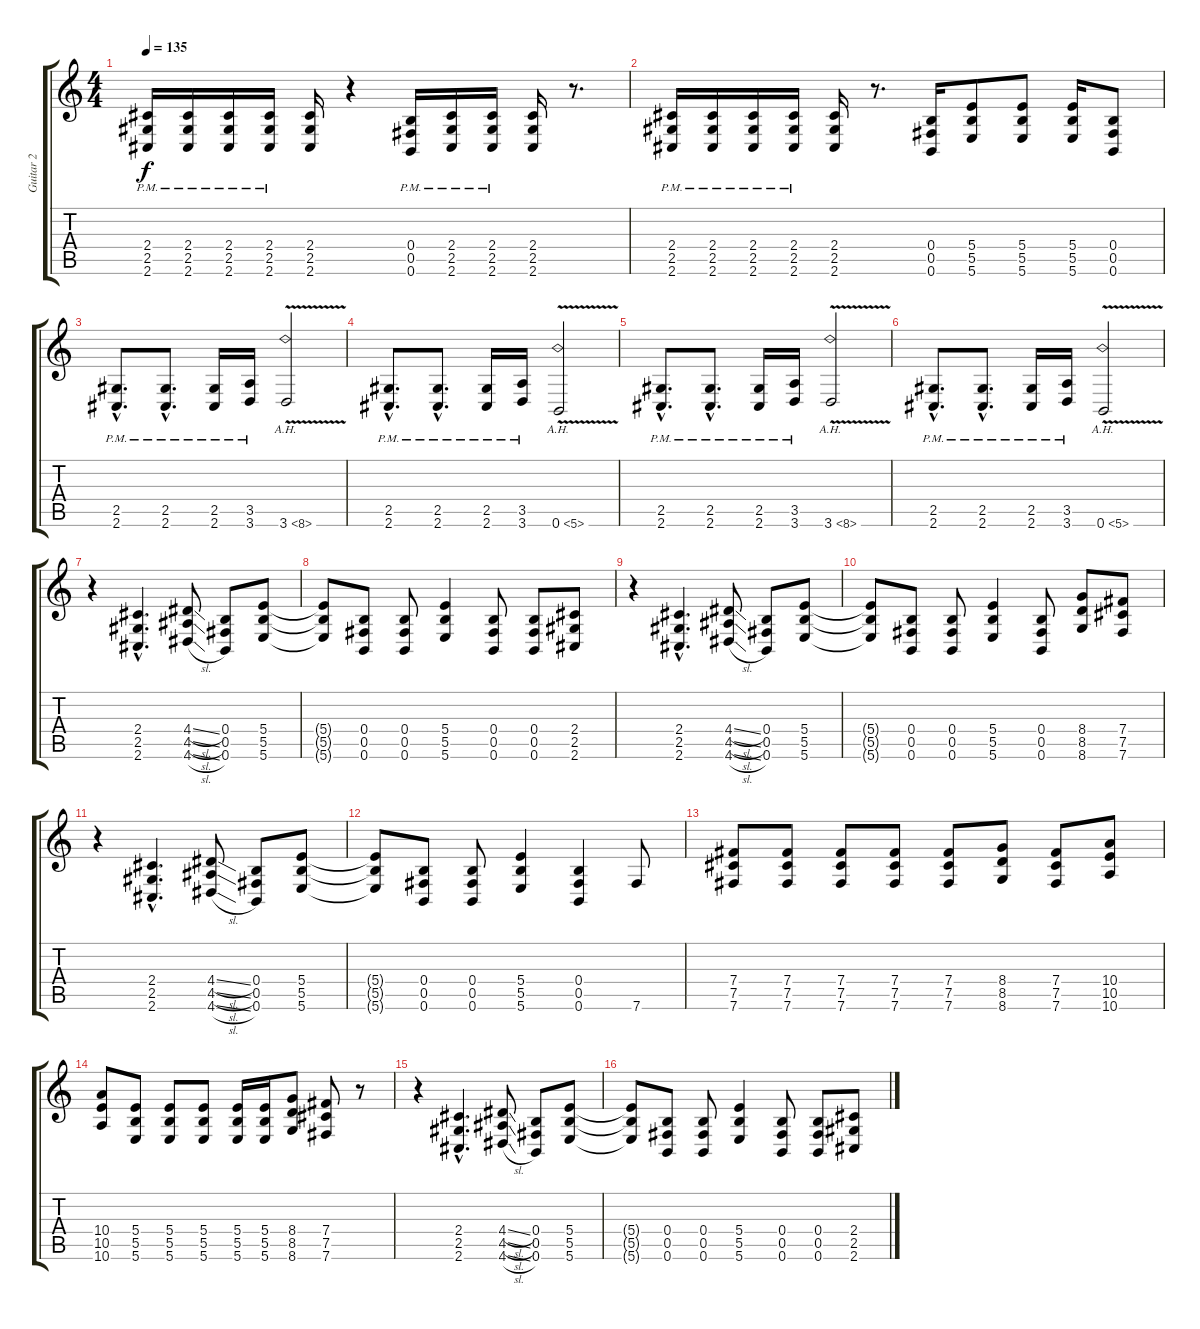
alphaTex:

\track ("Guitar 2" "Guitar 2") {instrument distortionguitar}
\staff {score tabs}
\tuning (Db4 Ab3 E3 B2 Gb2 B1) {hide}
\ts (4 4)
\tempo 135
\clef g2
\ks c
(2.4{pm} 2.5{pm} 2.6{pm}).16{dy f} (2.4{pm} 2.5{pm} 2.6{pm}).16 (2.4{pm} 2.5{pm} 2.6{pm}).16 (2.4{pm} 2.5{pm} 2.6{pm}).16 (2.4 2.5 2.6).16 r.4 (0.4{pm} 0.5{pm} 0.6{pm}).16 (2.4{pm} 2.5{pm} 2.6{pm}).16 (2.4{pm} 2.5{pm} 2.6{pm}).16 (2.4 2.5 2.6).16 r.8{d} |
(2.4{pm} 2.5{pm} 2.6{pm}).16 (2.4{pm} 2.5{pm} 2.6{pm}).16 (2.4{pm} 2.5{pm} 2.6{pm}).16 (2.4{pm} 2.5{pm} 2.6{pm}).16 (2.4 2.5 2.6).16 r.8{d} (0.4 0.5 0.6).16 (5.4 5.5 5.6).8 (5.4 5.5 5.6).8 (5.4 5.5 5.6).16 (0.4 0.5 0.6).8 |
(2.5{hac pm} 2.6{hac pm}).8{d} (2.5{hac pm} 2.6{hac pm}).8{d} (2.5{pm} 2.6{pm}).16 (3.5{pm} 3.6{pm}).16 3.6{ah 5 v}.2{instrument guitarharmonics} |
(2.5{hac pm} 2.6{hac pm}).8{d instrument distortionguitar} (2.5{hac pm} 2.6{hac pm}).8{d} (2.5{pm} 2.6{pm}).16 (3.5{pm} 3.6{pm}).16 0.6{ah 5 v}.2{instrument guitarharmonics} |
(2.5{hac pm} 2.6{hac pm}).8{d instrument distortionguitar} (2.5{hac pm} 2.6{hac pm}).8{d} (2.5{pm} 2.6{pm}).16 (3.5{pm} 3.6{pm}).16 3.6{ah 5 v}.2{instrument guitarharmonics} |
(2.5{hac pm} 2.6{hac pm}).8{d instrument distortionguitar} (2.5{hac pm} 2.6{hac pm}).8{d} (2.5{pm} 2.6{pm}).16 (3.5{pm} 3.6{pm}).16 0.6{ah 5 v}.2{instrument guitarharmonics} |
r.4{instrument distortionguitar} (2.4{hac} 2.5{hac} 2.6{hac}).4{d} (4.4{sl} 4.5{sl} 4.6{sl}).8 (0.4 0.5 0.6).8 (5.4 5.5 5.6).8 |
(5.4{t} 5.5{t} 5.6{t}).8 (0.4 0.5 0.6).8 (0.4 0.5 0.6).8 (5.4 5.5 5.6).4 (0.4 0.5 0.6).8 (0.4 0.5 0.6).8 (2.4 2.5 2.6).8 |
r.4 (2.4{hac} 2.5{hac} 2.6{hac}).4{d} (4.4{sl} 4.5{sl} 4.6{sl}).8 (0.4 0.5 0.6).8 (5.4 5.5 5.6).8 |
(5.4{t} 5.5{t} 5.6{t}).8 (0.4 0.5 0.6).8 (0.4 0.5 0.6).8 (5.4 5.5 5.6).4 (0.4 0.5 0.6).8 (8.4 8.5 8.6).8 (7.4 7.5 7.6).8 |
r.4 (2.4{hac} 2.5{hac} 2.6{hac}).4{d} (4.4{sl} 4.5{sl} 4.6{sl}).8 (0.4 0.5 0.6).8 (5.4 5.5 5.6).8 |
(5.4{t} 5.5{t} 5.6{t}).8 (0.4 0.5 0.6).8 (0.4 0.5 0.6).8 (5.4 5.5 5.6).4 (0.4 0.5 0.6).4 7.6.8 |
(7.4 7.5 7.6).8 (7.4 7.5 7.6).8 (7.4 7.5 7.6).8 (7.4 7.5 7.6).8 (7.4 7.5 7.6).8 (8.4 8.5 8.6).8 (7.4 7.5 7.6).8 (10.4 10.5 10.6).8 |
(10.4 10.5 10.6).8 (5.4 5.5 5.6).8 (5.4 5.5 5.6).8 (5.4 5.5 5.6).8 (5.4 5.5 5.6).16 (5.4 5.5 5.6).16 (8.4 8.5 8.6).8 (7.4 7.5 7.6).8 r.8 |
r.4{instrument distortionguitar} (2.4{hac} 2.5{hac} 2.6{hac}).4{d} (4.4{sl} 4.5{sl} 4.6{sl}).8 (0.4 0.5 0.6).8 (5.4 5.5 5.6).8 |
(5.4{t} 5.5{t} 5.6{t}).8 (0.4 0.5 0.6).8 (0.4 0.5 0.6).8 (5.4 5.5 5.6).4 (0.4 0.5 0.6).8 (0.4 0.5 0.6).8 (2.4 2.5 2.6).8
